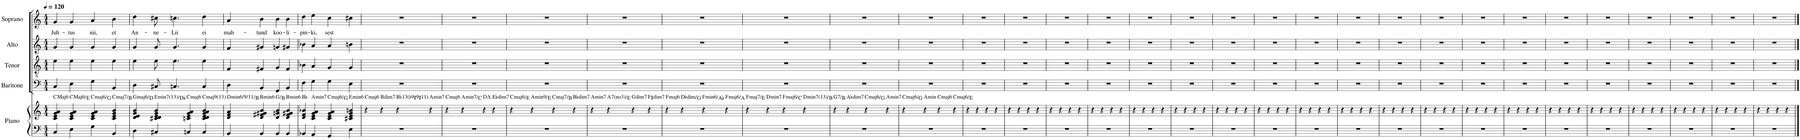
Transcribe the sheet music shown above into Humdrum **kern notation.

**kern	**kern	**harte	**kern	**kern	**kern	**kern	**text
*part5	*part5	*part5	*part4	*part3	*part2	*part1	*part1
*staff6	*staff5	*	*staff4	*staff3	*staff2	*staff1	*staff1
*I"Piano	*	*	*I"Baritone	*I"Tenor	*I"Alto	*I"Soprano	*
*I'Pno.	*	*	*I'Bar.	*I'T.	*I'A.	*I'S.	*
*clefF4	*clefG2	*	*clefF4	*clefGv2	*clefG2	*clefG2	*
*k[]	*k[]	*	*k[]	*k[]	*k[]	*k[]	*
*M4/4	*M4/4	*	*M4/4	*M4/4	*M4/4	*M4/4	*
*MM120	*MM120	*	*MM120	*MM120	*MM120	*MM120	*
=1	=1	=1	=1	=1	=1	=1	=1
!	!	!LO:H:kt=Maj6	!	!	!	!	!LO:LY:b
4C/	4c/ 4e/ 4g/ 4a/	C:maj6	4C/	4e\	4g/	4g/	Juh-
!	!	!LO:H:kt=Maj6	!	!	!	!	!LO:LY:b
4E\	4c/ 4e/ 4g/ 4a/	C:maj6/3	4E\	4e\	4g/	4g/	-tus
!	!	!LO:H:kt=maj6	!	!	!	!	!LO:LY:b
4G\	4c/ 4e/ 4g/ 4a/	C:maj6/5	4G\	4e\	4g/	4a/	nii,
!	!	!LO:H:kt=maj7	!	!	!	!	!LO:LY:b
4BB/	4c/ 4e/ 4g/ 4b/	C:maj7/7	4BB/	4e\	4g/	4b\	et
=2	=2	=2	=2	=2	=2	=2	=2
!	!	!LO:H:kt=maj6	!	!	!	!	!LO:LY:b
4D\	4d/ 4e/ 4g/ 4b/	G:maj6/5	4D\	4e\	4g/	4dd\	An-
!	!	!LO:H:kt=min7	!	!	!	!	!LO:LY:b
4C#X/	4c#X/ 4d/ 4e/ 4g/ 4b/	E:min7(13)/bb7	8C#X/	8e\	8g/	8cc#X\	-ne-
!	!	!	!	!	!	!	!LO:LY:b
.	.	.	4.Cn/	4.e\	4.g/	4.ccn\	-Lii
!	!	!LO:H:kt=maj6	!	!	!	!	!
4Cn/	4cn/ 4e/ 4g/ 4a/	C:maj6	.	.	.	.	.
!	!	!LO:H:kt=maj9	!	!	!	!	!LO:LY:b
4C/	4c/ 4d/ 4e/ 4g/ 4a/ 4b/	C:maj9(13)	4C/	4e\	4g/	4dd\	ei
=3	=3	=3	=3	=3	=3	=3	=3
!	!	!LO:H:kt=min6/9/11	!	!	!	!	!LO:LY:b
4BB/	4d/ 4f/ 4a/	D:min/6	4D\	4F/	4f/	4a/	mah-
!	!	!LO:H:kt=min6	!	!	!	!	!LO:LY:b
4BB/	4d/ 4f#X/ 4g#X/ 4b/	B:min6	4BB/	4F#X/	4g#X/	4b\	-tund
!	!	!	!	!	!	!	!LO:LY:b
4BB/	4d/ 4gn/ 4b/	G:maj/3	4GG/	4G/	4gn/	4b\	koo-
!	!	!LO:H:kt=min6	!	!	!	!	!LO:LY:b
4BB/	4d/ 4f#/ 4g#X/ 4b/	B:min6	4BB/	4F#/	4g#X/	4b\	-li-
=4	=4	=4	=4	=4	=4	=4	=4
!	!	!	!	!	!	!	!LO:LY:b
4BB-X/	4d/ 4f/ 4b-X/	Bb:maj	4F\	4B-X\	4b-X\	4dd\	-pin-
!	!	!LO:H:kt=min7	!	!	!	!	!LO:LY:b
4AA/	4c/ 4e/ 4g/ 4a/	A:min7	4G\	4A/	4a/	4ee\	-ki,
!	!	!LO:H:kt=maj6	!	!	!	!	!LO:LY:b
4GG/	4c/ 4e/ 4g/ 4a/	C:maj6/5	4G\	4G/	4a/	4cc\	sest
!	!	!LO:H:kt=min6	!	!	!	!	!
4E\	4c#X/ 4e/ 4g/ 4bn/	E:min6	4E\	4G/	4bn\	4cc#X\	.
=5	=5	=5	=5	=5	=5	=5	=5
!	!	!LO:H:kt=maj6	!	!	!	!	!
1r	4r	C:maj6	1r	1r	1r	1r	.
!	!	!LO:H:kt=dim7	!	!	!	!	!
.	4r	B:dim7	.	.	.	.	.
!	!	!LO:H:kt=13	!	!	!	!	!
.	4r	Bb:(3,5,b7,#9,#11,13)	.	.	.	.	.
!	!	!LO:H:kt=min7	!	!	!	!	!
.	4r	A:min7	.	.	.	.	.
=6	=6	=6	=6	=6	=6	=6	=6
!	!	!LO:H:kt=maj6	!	!	!	!	!
1r	4r	C:maj6	1r	1r	1r	1r	.
!	!	!LO:H:kt=min7	!	!	!	!	!
.	4r	A:min7/b3	.	.	.	.	.
.	4r	D:maj	.	.	.	.	.
!	!	!LO:H:kt=dim7	!	!	!	!	!
.	4r	Eb:dim7	.	.	.	.	.
=7	=7	=7	=7	=7	=7	=7	=7
!	!	!LO:H:kt=maj6	!	!	!	!	!
1r	4r	C:maj6/3	1r	1r	1r	1r	.
!	!	!LO:H:kt=min9	!	!	!	!	!
.	4r	A:min9/5	.	.	.	.	.
!	!	!LO:H:kt=maj7	!	!	!	!	!
.	4r	C:maj7/7	.	.	.	.	.
!	!	!LO:H:kt=dim7	!	!	!	!	!
.	4r	Bb:dim7	.	.	.	.	.
=8	=8	=8	=8	=8	=8	=8	=8
!	!	!LO:H:kt=min7	!	!	!	!	!
1r	4r	A:min7	1r	1r	1r	1r	.
!	!	!LO:H:kt=7	!	!	!	!	!
.	4r	A:7(*3)/5	.	.	.	.	.
!	!	!LO:H:kt=dim7	!	!	!	!	!
.	4r	G:dim7	.	.	.	.	.
!	!	!LO:H:kt=dim7	!	!	!	!	!
.	4r	F#:dim7	.	.	.	.	.
=9	=9	=9	=9	=9	=9	=9	=9
!	!	!LO:H:kt=maj6	!	!	!	!	!
1r	4r	F:maj6	1r	1r	1r	1r	.
!	!	!LO:H:kt=dim	!	!	!	!	!
.	4r	Db:dim/#4	.	.	.	.	.
!	!	!LO:H:kt=min6	!	!	!	!	!
.	4r	F:min6/b3	.	.	.	.	.
!	!	!LO:H:kt=maj6	!	!	!	!	!
.	4r	F:maj6/3	.	.	.	.	.
=10	=10	=10	=10	=10	=10	=10	=10
!	!	!LO:H:kt=maj7	!	!	!	!	!
1r	4r	F:maj7/7	1r	1r	1r	1r	.
!	!	!LO:H:kt=min7	!	!	!	!	!
.	4r	D:min7	.	.	.	.	.
!	!	!LO:H:kt=maj6	!	!	!	!	!
.	4r	F:maj6/5	.	.	.	.	.
!	!	!LO:H:kt=min7	!	!	!	!	!
.	4r	D:min7(13)/6	.	.	.	.	.
=11	=11	=11	=11	=11	=11	=11	=11
!	!	!LO:H:kt=7	!	!	!	!	!
1r	4r	G:7/3	1r	1r	1r	1r	.
!	!	!LO:H:kt=dim7	!	!	!	!	!
.	4r	Ab:dim7	.	.	.	.	.
!	!	!LO:H:kt=maj6	!	!	!	!	!
.	4r	C:maj6/5	.	.	.	.	.
!	!	!LO:H:kt=min7	!	!	!	!	!
.	4r	A:min7	.	.	.	.	.
=12	=12	=12	=12	=12	=12	=12	=12
!	!	!LO:H:kt=maj6	!	!	!	!	!
1r	4r	C:maj6/5	1r	1r	1r	1r	.
!	!	!LO:H:kt=min	!	!	!	!	!
.	4r	A:min	.	.	.	.	.
!	!	!LO:H:kt=maj6	!	!	!	!	!
.	4r	C:maj6	.	.	.	.	.
!	!	!LO:H:kt=maj6	!	!	!	!	!
.	4r	C:maj6/3	.	.	.	.	.
=13	=13	=13	=13	=13	=13	=13	=13
1r	4r	.	1r	1r	1r	1r	.
.	4r	.	.	.	.	.	.
.	4r	.	.	.	.	.	.
.	4r	.	.	.	.	.	.
=14	=14	=14	=14	=14	=14	=14	=14
1r	4r	.	1r	1r	1r	1r	.
.	4r	.	.	.	.	.	.
.	4r	.	.	.	.	.	.
.	4r	.	.	.	.	.	.
=15	=15	=15	=15	=15	=15	=15	=15
1r	4r	.	1r	1r	1r	1r	.
.	4r	.	.	.	.	.	.
.	4r	.	.	.	.	.	.
.	4r	.	.	.	.	.	.
=16	=16	=16	=16	=16	=16	=16	=16
1r	4r	.	1r	1r	1r	1r	.
.	4r	.	.	.	.	.	.
.	4r	.	.	.	.	.	.
.	4r	.	.	.	.	.	.
=17	=17	=17	=17	=17	=17	=17	=17
1r	4r	.	1r	1r	1r	1r	.
.	4r	.	.	.	.	.	.
.	4r	.	.	.	.	.	.
.	4r	.	.	.	.	.	.
=18	=18	=18	=18	=18	=18	=18	=18
1r	4r	.	1r	1r	1r	1r	.
.	4r	.	.	.	.	.	.
.	4r	.	.	.	.	.	.
.	4r	.	.	.	.	.	.
=19	=19	=19	=19	=19	=19	=19	=19
1r	4r	.	1r	1r	1r	1r	.
.	4r	.	.	.	.	.	.
.	4r	.	.	.	.	.	.
.	4r	.	.	.	.	.	.
=20	=20	=20	=20	=20	=20	=20	=20
1r	4r	.	1r	1r	1r	1r	.
.	4r	.	.	.	.	.	.
.	4r	.	.	.	.	.	.
.	4r	.	.	.	.	.	.
=21	=21	=21	=21	=21	=21	=21	=21
1r	4r	.	1r	1r	1r	1r	.
.	4r	.	.	.	.	.	.
.	4r	.	.	.	.	.	.
.	4r	.	.	.	.	.	.
=22	=22	=22	=22	=22	=22	=22	=22
1r	4r	.	1r	1r	1r	1r	.
.	4r	.	.	.	.	.	.
.	4r	.	.	.	.	.	.
.	4r	.	.	.	.	.	.
=23	=23	=23	=23	=23	=23	=23	=23
1r	4r	.	1r	1r	1r	1r	.
.	4r	.	.	.	.	.	.
.	4r	.	.	.	.	.	.
.	4r	.	.	.	.	.	.
=24	=24	=24	=24	=24	=24	=24	=24
1r	4r	.	1r	1r	1r	1r	.
.	4r	.	.	.	.	.	.
.	4r	.	.	.	.	.	.
.	4r	.	.	.	.	.	.
=25	=25	=25	=25	=25	=25	=25	=25
1r	4r	.	1r	1r	1r	1r	.
.	4r	.	.	.	.	.	.
.	4r	.	.	.	.	.	.
.	4r	.	.	.	.	.	.
=26	=26	=26	=26	=26	=26	=26	=26
1r	4r	.	1r	1r	1r	1r	.
.	4r	.	.	.	.	.	.
.	4r	.	.	.	.	.	.
.	4r	.	.	.	.	.	.
=27	=27	=27	=27	=27	=27	=27	=27
1r	4r	.	1r	1r	1r	1r	.
.	4r	.	.	.	.	.	.
.	4r	.	.	.	.	.	.
.	4r	.	.	.	.	.	.
=28	=28	=28	=28	=28	=28	=28	=28
1r	4r	.	1r	1r	1r	1r	.
.	4r	.	.	.	.	.	.
.	4r	.	.	.	.	.	.
.	4r	.	.	.	.	.	.
=29	=29	=29	=29	=29	=29	=29	=29
1r	4r	.	1r	1r	1r	1r	.
.	4r	.	.	.	.	.	.
.	4r	.	.	.	.	.	.
.	4r	.	.	.	.	.	.
=30	=30	=30	=30	=30	=30	=30	=30
1r	4r	.	1r	1r	1r	1r	.
.	4r	.	.	.	.	.	.
.	4r	.	.	.	.	.	.
.	4r	.	.	.	.	.	.
=31	=31	=31	=31	=31	=31	=31	=31
1r	4r	.	1r	1r	1r	1r	.
.	4r	.	.	.	.	.	.
.	4r	.	.	.	.	.	.
.	4r	.	.	.	.	.	.
=32	=32	=32	=32	=32	=32	=32	=32
1r	4r	.	1r	1r	1r	1r	.
.	4r	.	.	.	.	.	.
.	4r	.	.	.	.	.	.
.	4r	.	.	.	.	.	.
==	==	==	==	==	==	==	==
*-	*-	*-	*-	*-	*-	*-	*-
